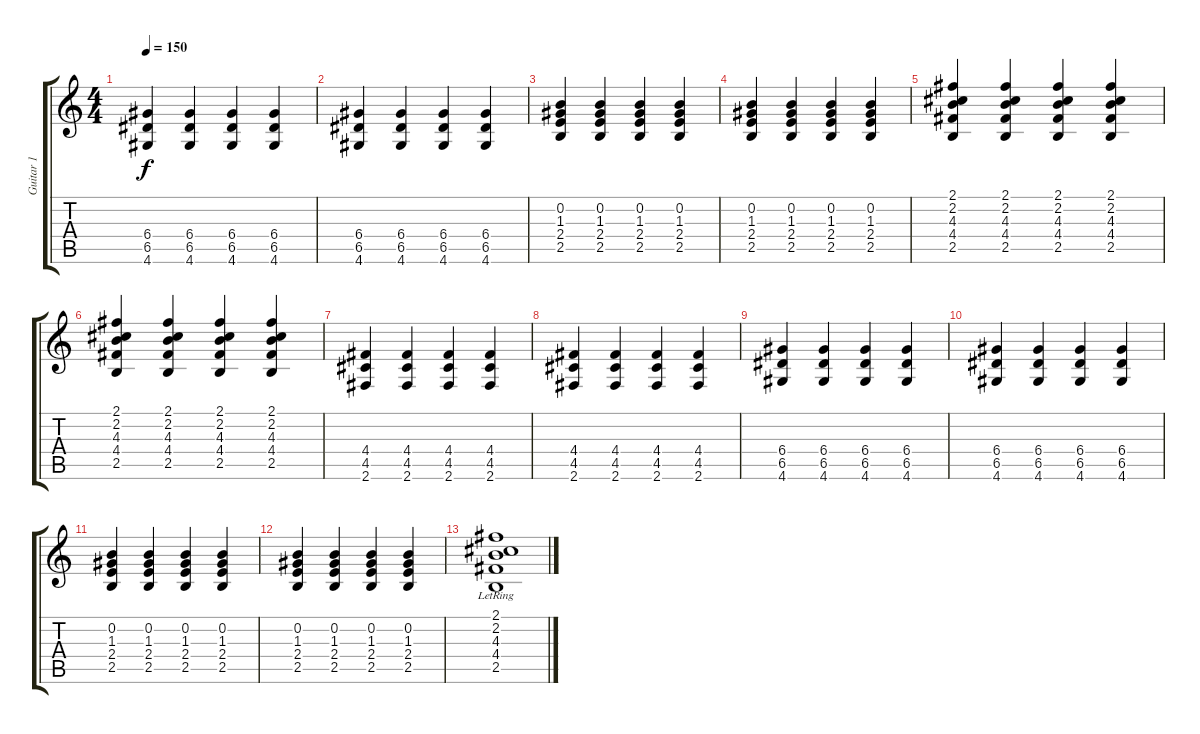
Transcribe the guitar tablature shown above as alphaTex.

\track ("Guitar 1" "Guitar 1") {instrument acousticguitarsteel}
\staff {score tabs}
\tuning (E4 B3 G3 D3 A2 E2) {hide}
\ts (4 4)
\tempo 150
\clef g2
\ks c
(6.4 6.5 4.6).4{dy f} (6.4 6.5 4.6).4 (6.4 6.5 4.6).4 (6.4 6.5 4.6).4 |
(6.4 6.5 4.6).4 (6.4 6.5 4.6).4 (6.4 6.5 4.6).4 (6.4 6.5 4.6).4 |
(0.2 1.3 2.4 2.5).4 (0.2 1.3 2.4 2.5).4 (0.2 1.3 2.4 2.5).4 (0.2 1.3 2.4 2.5).4 |
(0.2 1.3 2.4 2.5).4 (0.2 1.3 2.4 2.5).4 (0.2 1.3 2.4 2.5).4 (0.2 1.3 2.4 2.5).4 |
(2.1 2.2 4.3 4.4 2.5).4 (2.1 2.2 4.3 4.4 2.5).4 (2.1 2.2 4.3 4.4 2.5).4 (2.1 2.2 4.3 4.4 2.5).4 |
(2.1 2.2 4.3 4.4 2.5).4 (2.1 2.2 4.3 4.4 2.5).4 (2.1 2.2 4.3 4.4 2.5).4 (2.1 2.2 4.3 4.4 2.5).4 |
(4.4 4.5 2.6).4 (4.4 4.5 2.6).4 (4.4 4.5 2.6).4 (4.4 4.5 2.6).4 |
(4.4 4.5 2.6).4 (4.4 4.5 2.6).4 (4.4 4.5 2.6).4 (4.4 4.5 2.6).4 |
(6.4 6.5 4.6).4 (6.4 6.5 4.6).4 (6.4 6.5 4.6).4 (6.4 6.5 4.6).4 |
(6.4 6.5 4.6).4 (6.4 6.5 4.6).4 (6.4 6.5 4.6).4 (6.4 6.5 4.6).4 |
(0.2 1.3 2.4 2.5).4 (0.2 1.3 2.4 2.5).4 (0.2 1.3 2.4 2.5).4 (0.2 1.3 2.4 2.5).4 |
(0.2 1.3 2.4 2.5).4 (0.2 1.3 2.4 2.5).4 (0.2 1.3 2.4 2.5).4 (0.2 1.3 2.4 2.5).4 |
(2.1{lr} 2.2 4.3 4.4 2.5).1
